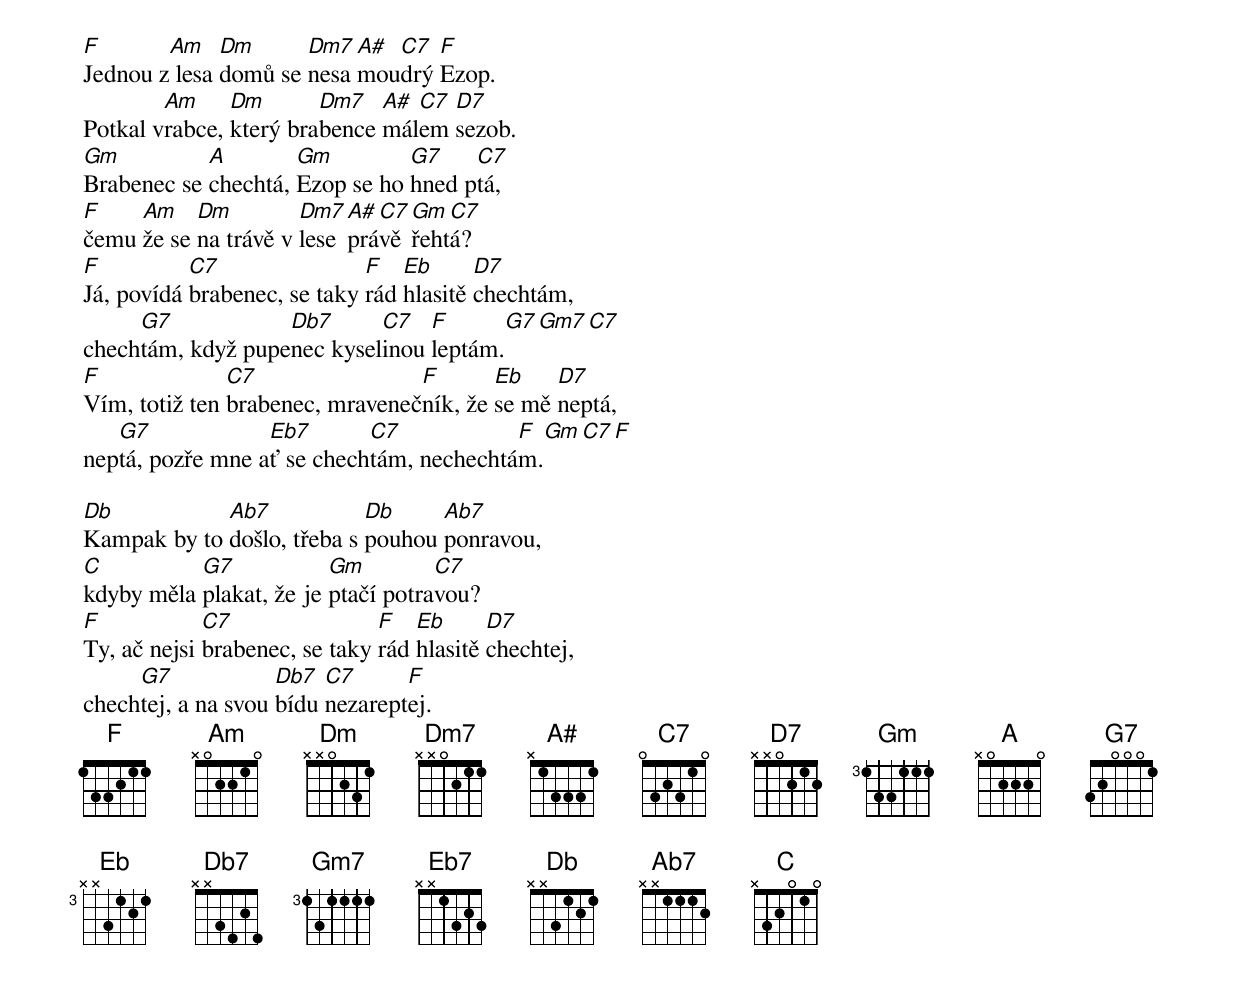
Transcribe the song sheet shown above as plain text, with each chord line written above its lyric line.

F       Am    Dm      Dm7  A# C7  F
Jednou z lesa domů se nesa moudrý Ezop.
        Am     Dm       Dm7   A# C7 D7
Potkal vrabce, který brabence málem sezob.
Gm          A        Gm         G7    C7
Brabenec se chechtá, Ezop se ho hned ptá,
F    Am    Dm         Dm7  A# C7 Gm  C7
čemu že se na trávě v lese právě řehtá?
F          C7                F   Eb      D7
Já, povídá brabenec, se taky rád hlasitě chechtám,
     G7            Db7      C7   F        G7 Gm7 C7
chechtám, když pupenec kyselinou leptám.
F              C7                F       Eb    D7
Vím, totiž ten brabenec, mravenečník, že se mě neptá,
   G7             Eb7       C7            F  Gm C7 F
neptá, pozře mne ať se chechtám, nechechtám.

Db           Ab7            Db     Ab7
Kampak by to došlo, třeba s pouhou ponravou,
C          G7            Gm         C7
kdyby měla plakat, že je ptačí potravou?
F            C7                F   Eb      D7
Ty, ač nejsi brabenec, se taky rád hlasitě chechtej,
     G7             Db7  C7      F
chechtej, a na svou bídu nezareptej.
